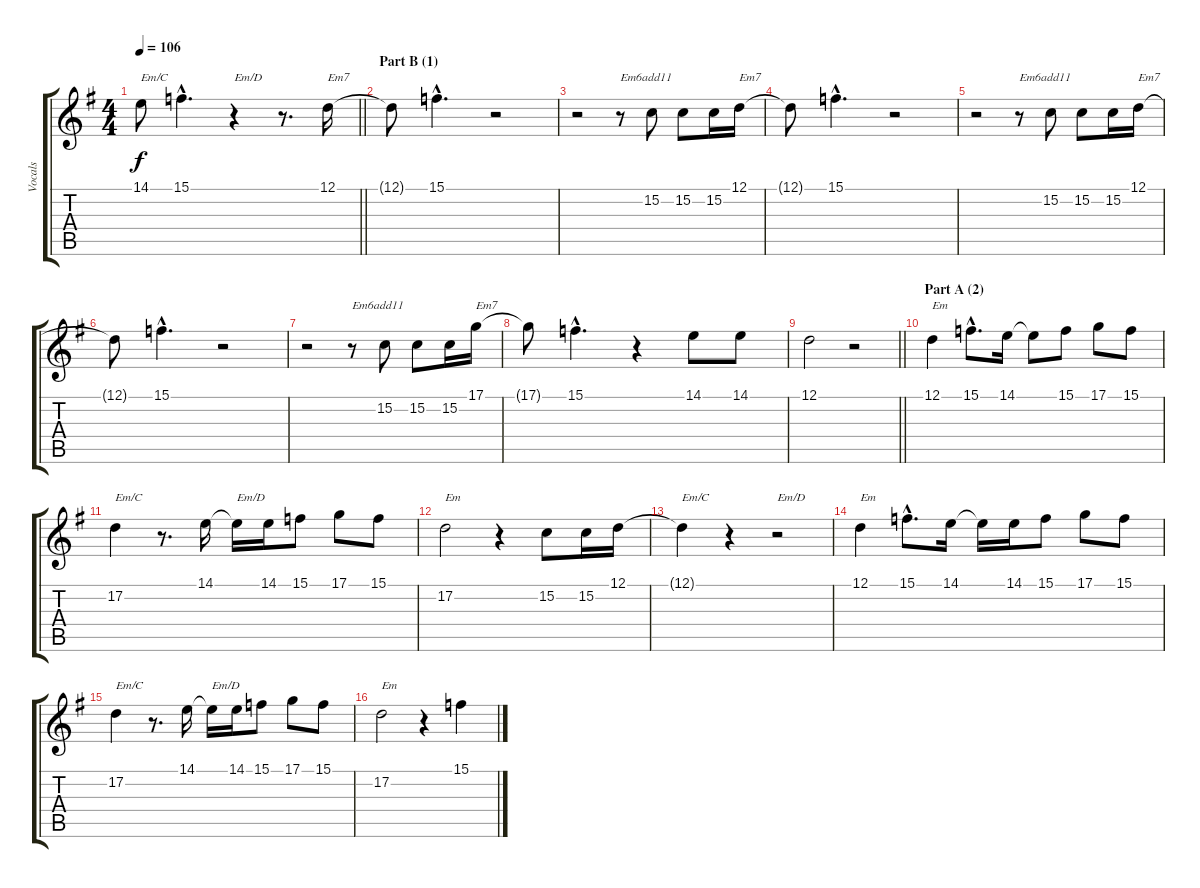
\track ("Vocals" "Vocals") {instrument trumpet}
\staff {score tabs}
\tuning (D4 A3 F3 C3 G2 D2) {hide}
\ts (4 4)
\tempo 106
\clef g2
\barLineRight lightlight
\ks g
14.1.8{txt "Em/C" dy f} 15.1{hac}.4{d} r.4{txt "Em/D"} r.8{d} 12.1.16{txt "Em7"} |
\section ("" "Part B (1)")
12.1{t}.8 15.1{hac}.4{d} r.2 |
r.2 r.8{txt "Em6add11"} 15.2.8 15.2.8 15.2.16 12.1.16{txt "Em7"} |
12.1{t}.8 15.1{hac}.4{d} r.2 |
r.2 r.8{txt "Em6add11"} 15.2.8 15.2.8 15.2.16 12.1.16{txt "Em7"} |
12.1{t}.8 15.1{hac}.4{d} r.2 |
r.2 r.8{txt "Em6add11"} 15.2.8 15.2.8 15.2.16 17.1.16{txt "Em7"} |
17.1{t}.8 15.1{hac}.4{d} r.4 14.1.8 14.1.8 |
\barLineRight lightlight
12.1.2 r.2 |
\section ("" "Part A (2)")
12.1.4{txt "Em"} 15.1{hac}.8{d} 14.1.16 14.1{t}.8 15.1.8 17.1.8 15.1.8 |
17.2.4{txt "Em/C"} r.8{d} 14.1.16 14.1{t}.16{txt "Em/D"} 14.1.16 15.1.8 17.1.8 15.1.8 |
17.2.2{txt "Em"} r.4 15.2.8 15.2.16 12.1.16 |
12.1{t}.4{txt "Em/C"} r.4 r.2{txt "Em/D"} |
12.1.4{txt "Em"} 15.1{hac}.8{d} 14.1.16 14.1{t}.16 14.1.16 15.1.8 17.1.8 15.1.8 |
17.2.4{txt "Em/C"} r.8{d} 14.1.16 14.1{t}.16{txt "Em/D"} 14.1.16 15.1.8 17.1.8 15.1.8 |
17.2.2{txt "Em"} r.4 15.1.4
